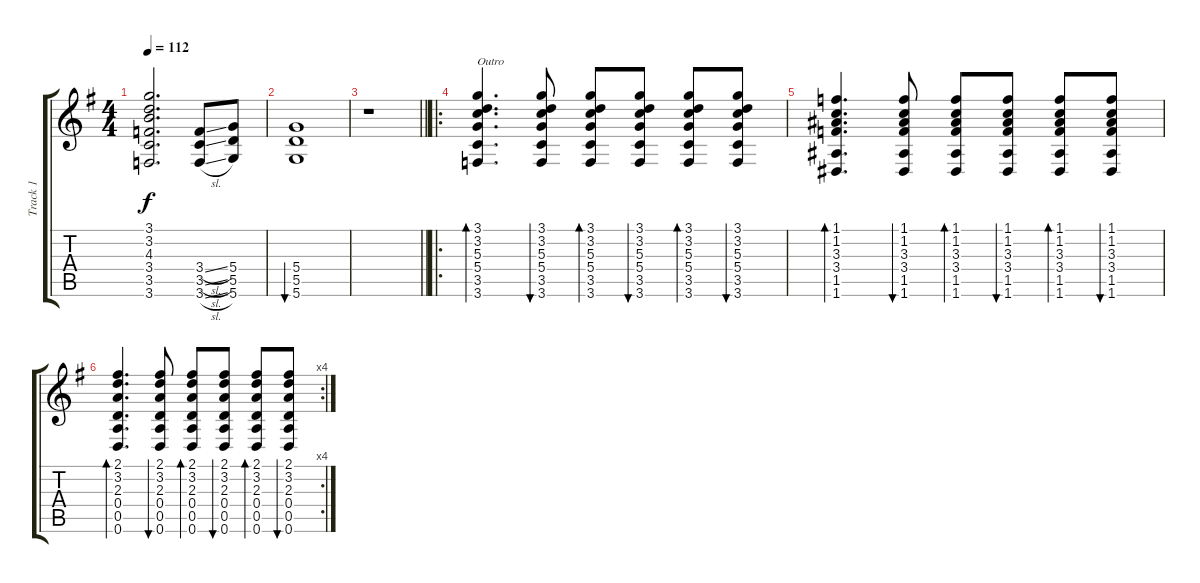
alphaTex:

\track ("Track 1" "Track 1") {instrument acousticguitarsteel}
\staff {score tabs}
\tuning (E4 B3 G3 D3 A2 D2) {hide}
\ts (4 4)
\tempo 112
\clef g2
\ks g
(3.1{t} 3.2{t} 4.3{t} 3.4{t} 3.5{t} 3.6{t}).2{d dy f} (3.4{sl} 3.5{sl} 3.6{sl}).8 (5.4 5.5 5.6).8 |
(5.4 5.5 5.6).1{bu 240} |
\barLineRight lightlight
r.1 |
\ro
(3.1 3.2 5.3 5.4 3.5 3.6).4{d bd 120 txt "Outro"} (3.1 3.2 5.3 5.4 3.5 3.6).8{bu 60} (3.1 3.2 5.3 5.4 3.5 3.6).8{bd 60} (3.1 3.2 5.3 5.4 3.5 3.6).8{bu 60} (3.1 3.2 5.3 5.4 3.5 3.6).8{bd 60} (3.1 3.2 5.3 5.4 3.5 3.6).8{bu 60} |
(1.1 1.2 3.3 3.4 1.5 1.6).4{d bd 120} (1.1 1.2 3.3 3.4 1.5 1.6).8{bu 60} (1.1 1.2 3.3 3.4 1.5 1.6).8{bd 60} (1.1 1.2 3.3 3.4 1.5 1.6).8{bu 60} (1.1 1.2 3.3 3.4 1.5 1.6).8{bd 60} (1.1 1.2 3.3 3.4 1.5 1.6).8{bu 60} |
\rc 4
(2.1 3.2 2.3 0.4 0.5 0.6).4{d bd 120} (2.1 3.2 2.3 0.4 0.5 0.6).8{bu 60} (2.1 3.2 2.3 0.4 0.5 0.6).8{bd 60} (2.1 3.2 2.3 0.4 0.5 0.6).8{bu 120} (2.1 3.2 2.3 0.4 0.5 0.6).8{bd 60} (2.1 3.2 2.3 0.4 0.5 0.6).8{bu 60}
